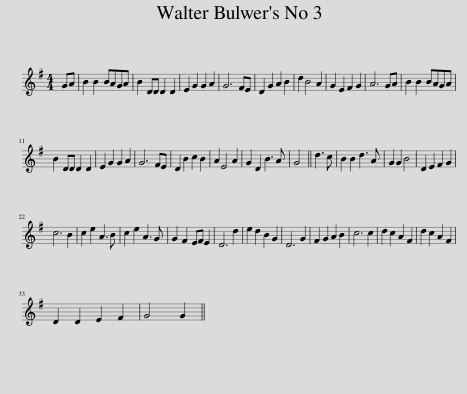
X:1
L:1/8
M:4/4
I:linebreak $
K:G
V:1 treble
V:1
 GA | B2 B2 BAGA | B2 DD D2 D2 | E2 G2 G2 A2 | G6 FE | %5
 D2 G2 A2 B2 | d2 B4 A2 | G2 E2 F2 G2 | A6 GA | B2 B2 BAGA |$ %10
 B2 DD D2 D2 | E2 G2 G2 A2 | G6 FE | D2 B2 c2 B2 | A2 E4 A2 | %15
 G2 D2 B3 A | G4 || d3 c | B2 B2 d3 A | G2 G2 B4 | %20
 D2 E2 F2 G2 |$ c6 B2 | c2 e2 A3 B | c2 e2 A3 G | G2 F2 EF E2 | %25
 D6 d2 | e2 d2 B2 G2 | D6 G2 | F2 G2 A2 B2 | c6 c2 | %30
 d2 c2 A2 F2 | d2 c2 A2 F2 |$ D2 D2 E2 F2 | G4 G2 || %34
